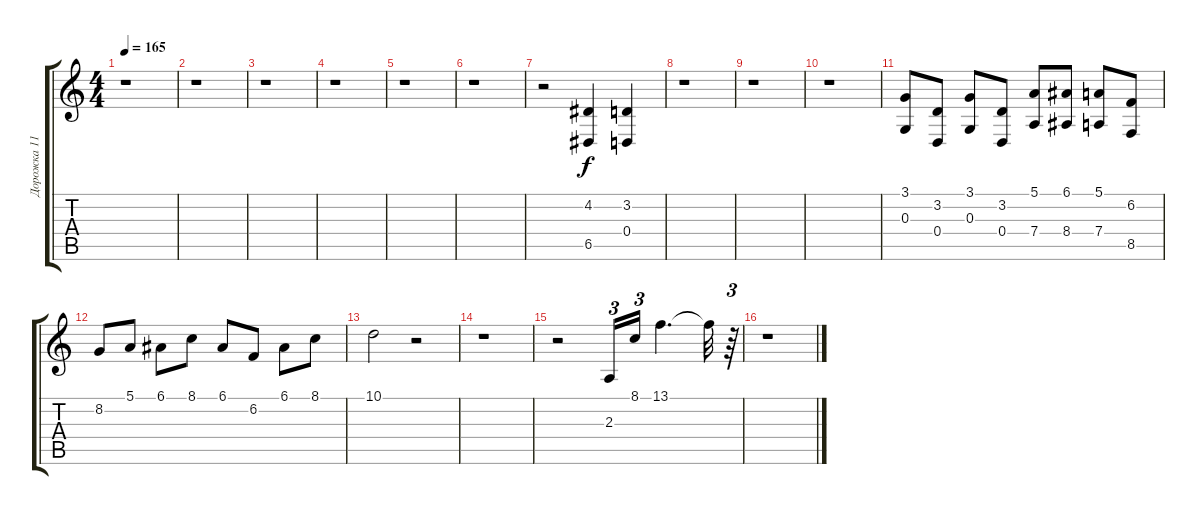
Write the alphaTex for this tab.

\track ("Дорожка 11" "Дорожка 11") {instrument electricgrandpiano}
\staff {score tabs}
\tuning (E4 B3 G3 D3 A2 E2) {hide}
\ts (4 4)
\tempo 165
\clef g2
\ks c
r.1{dy f} |
r.1 |
r.1 |
r.1 |
r.1 |
r.1 |
r.2 (4.2 6.5).4 (3.2 0.4).4 |
r.1 |
r.1 |
r.1 |
(3.1 0.3).8 (3.2 0.4).8 (3.1 0.3).8 (3.2 0.4).8 (5.1 7.4).8 (6.1 8.4).8 (5.1 7.4).8 (6.2 8.5).8 |
8.2.8 5.1.8 6.1.8 8.1.8 6.1.8 6.2.8 6.1.8 8.1.8 |
10.1.2 r.2 |
r.1 |
r.2 2.3.16{tu (3 2)} 8.1.16{tu (3 2)} 13.1.4{d} 13.1{t}.32 r.64{tu (3 2)} |
r.1
